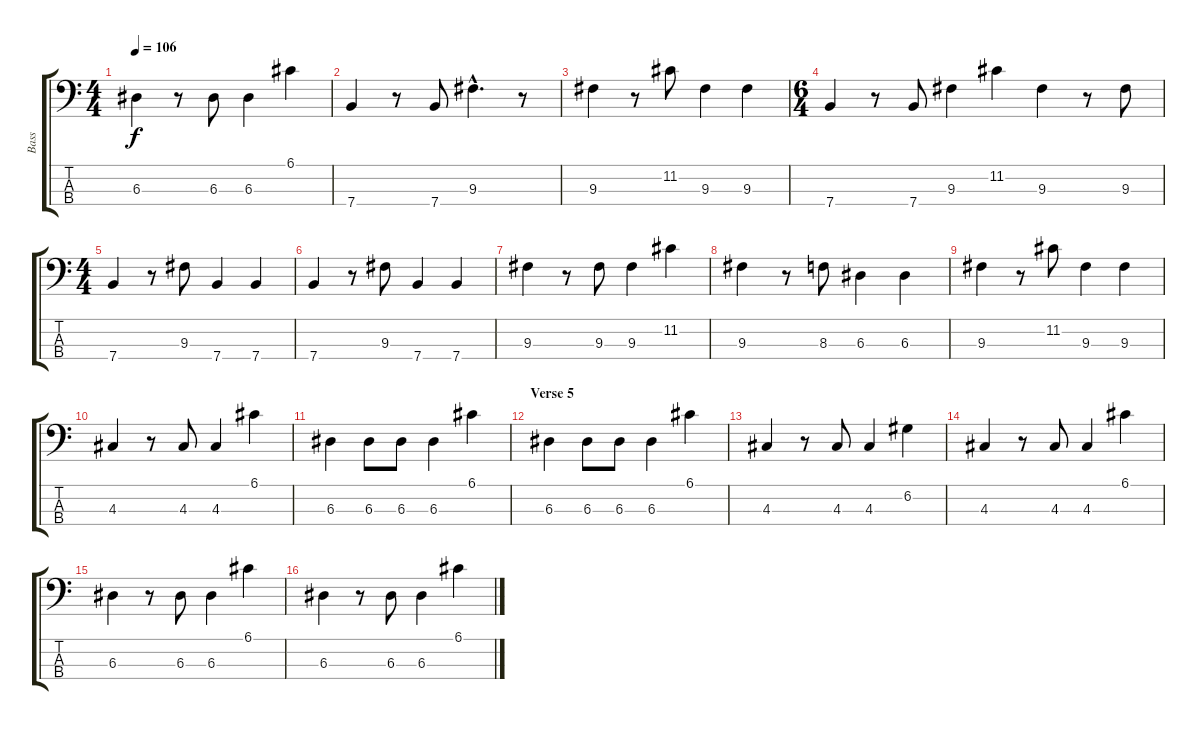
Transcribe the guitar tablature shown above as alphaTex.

\track ("Bass" "Bass") {instrument electricbassfinger}
\staff {score tabs}
\tuning (G2 D2 A1 E1) {hide}
\ts (4 4)
\tempo 106
\clef f4
\ks c
6.3.4{dy f} r.8 6.3.8 6.3.4 6.1.4 |
7.4.4 r.8 7.4.8 9.3{hac}.4{d} r.8 |
9.3.4 r.8 11.2.8 9.3.4 9.3.4 |
\ts (6 4)
7.4.4 r.8 7.4.8 9.3.4 11.2.4 9.3.4 r.8 9.3.8 |
\ts (4 4)
7.4.4 r.8 9.3.8 7.4.4 7.4.4 |
7.4.4 r.8 9.3.8 7.4.4 7.4.4 |
9.3.4 r.8 9.3.8 9.3.4 11.2.4 |
9.3.4 r.8 8.3.8 6.3.4 6.3.4 |
9.3.4 r.8 11.2.8 9.3.4 9.3.4 |
4.3.4 r.8 4.3.8 4.3.4 6.1.4 |
6.3.4 6.3.8 6.3.8 6.3.4 6.1.4 |
\section ("" "Verse 5")
6.3.4 6.3.8 6.3.8 6.3.4 6.1.4 |
4.3.4 r.8 4.3.8 4.3.4 6.2.4 |
4.3.4 r.8 4.3.8 4.3.4 6.1.4 |
6.3.4 r.8 6.3.8 6.3.4 6.1.4 |
6.3.4 r.8 6.3.8 6.3.4 6.1.4
